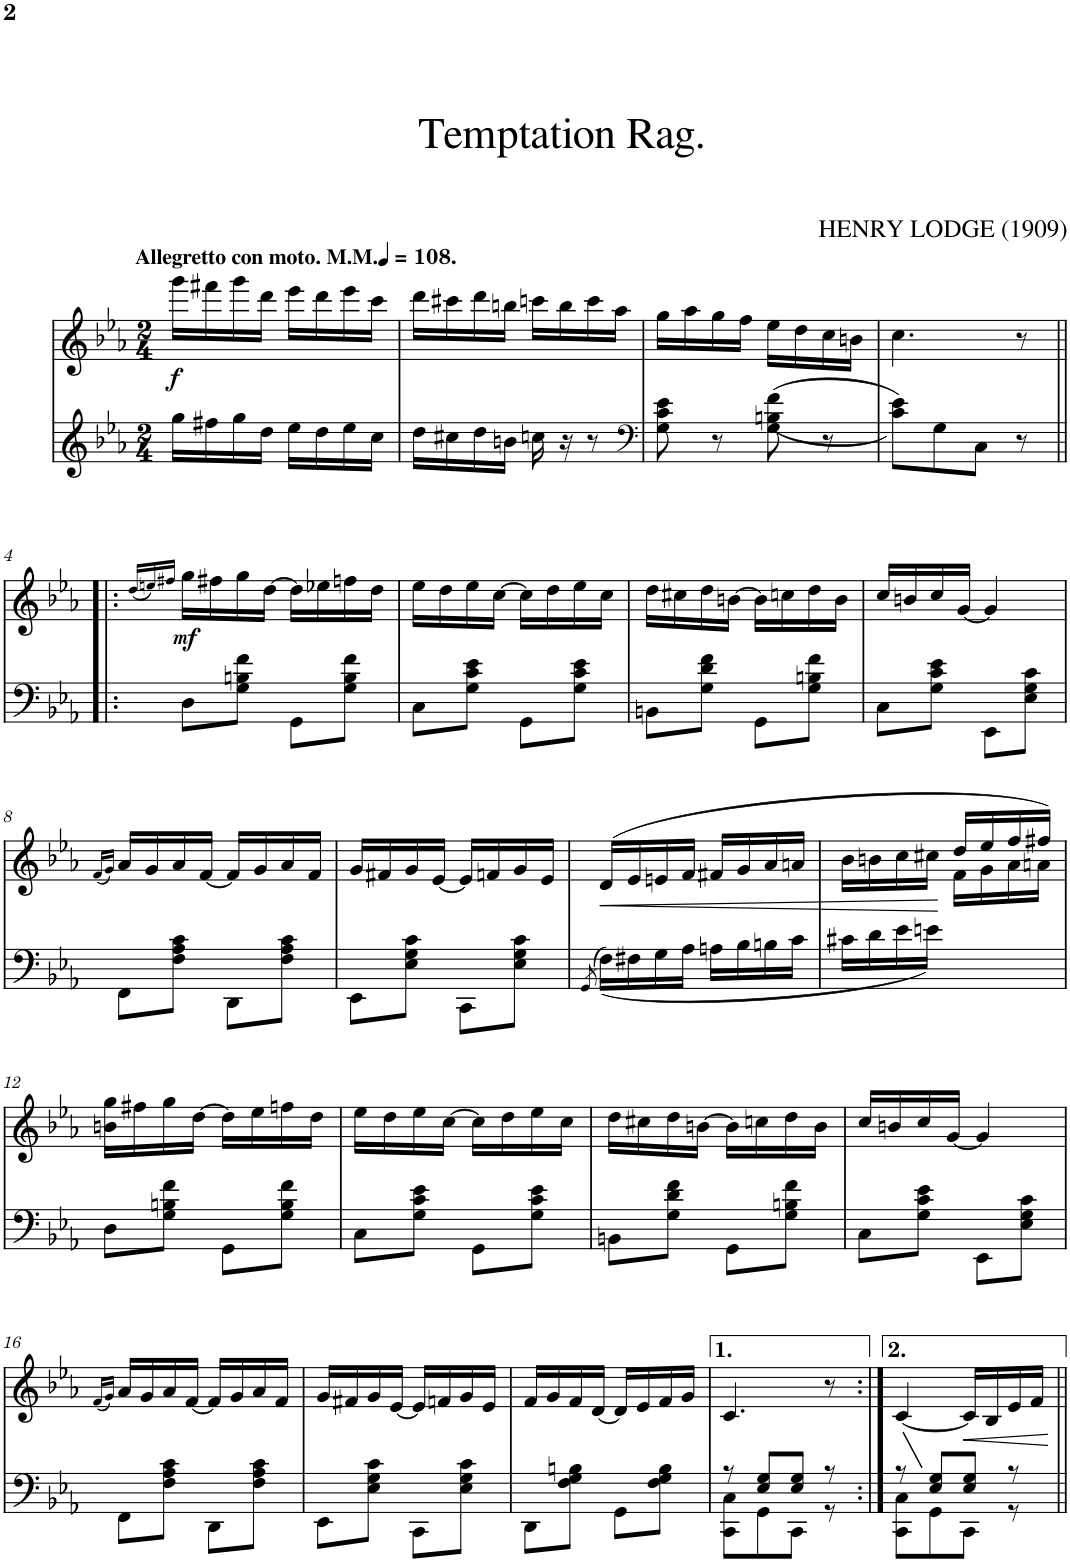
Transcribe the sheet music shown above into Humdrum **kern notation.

**kern	**kern	**dynam
*part2	*part1	*part1
*staff2	*staff1	*staff1
*I"Piano	*I"Piano	*
*I'Pno	*I'Pno	*
*clefG2	*clefG2	*
*k[b-e-a-]	*k[b-e-a-]	*
*E-:	*E-:	*
*M2/4	*M2/4	*
*MM108	*MM108	*
=1	=1	=1
!	!LO:TX:a:B:t=Allegretto con moto. M.M.	!
!	!LO:TX:a:B:t=.	!
!	!	!LO:DY:b
16gg\LL	16ggg\LL	f
16ff#X\	16fff#X\	.
16gg\	16ggg\	.
16dd\JJ	16ddd\JJ	.
16ee-\LL	16eee-\LL	.
16dd\	16ddd\	.
16ee-\	16eee-\	.
16cc\JJ	16ccc\JJ	.
=1X1	=1X1	=1X1
16dd\LL	16ddd\LL	.
16cc#X\	16ccc#X\	.
16dd\	16ddd\	.
16bn\JJ	16bbn\JJ	.
16ccn\	16cccn\LL	.
16r	16bb\	.
8r	16ccc\	.
.	16aa-\JJ	.
=2	=2	=2
*clefF4	*	*
8G\ 8c\ 8e-\	16gg\LL	.
.	16aa-\	.
8r	16gg\	.
.	16ff\JJ	.
((<8G\ 8Bn\ 8f\	16ee-\LL	.
.	16dd\	.
8r	16cc\	.
.	16bn\JJ	.
=3	=3	=3
8c\ 8e-\L))	4.cc\	.
8G\	.	.
8C\J	.	.
8r	8r	.
!!LO:LB:g=z
=4!|:	=4!|:	=4!|:
.	(16qdd/LL	.
.	16qeen/)	.
.	16qff#X/JJ	.
!	!	!LO:DY:b
8D\L	16gg\LL	mf
.	16ff#X\	.
8G\ 8Bn\ 8f\J	16gg\	.
.	[16dd\JJ	.
8GG\L	16dd\LL]	.
.	16ee-X\	.
8G\ 8B\ 8f\J	16ffn\	.
.	16dd\JJ	.
=5	=5	=5
8C\L	16ee-\LL	.
.	16dd\	.
8G\ 8c\ 8e-\J	16ee-\	.
.	[16cc\JJ	.
8GG\L	16cc\LL]	.
.	16dd\	.
8G\ 8c\ 8e-\J	16ee-\	.
.	16cc\JJ	.
=6	=6	=6
8BBn\L	16dd\LL	.
.	16cc#X\	.
8G\ 8d\ 8f\J	16dd\	.
.	[16bn\JJ	.
8GG\L	16b\LL]	.
.	16ccn\	.
8G\ 8Bn\ 8f\J	16dd\	.
.	16b\JJ	.
=7	=7	=7
8C\L	16cc/LL	.
.	16bn/	.
8G\ 8c\ 8e-\J	16cc/	.
.	[16g/JJ	.
8EE-\L	4g/]	.
8E-\ 8G\ 8c\J	.	.
!!LO:LB:g=z
=8	=8	=8
.	(16qf/LL	.
.	16qg/JJ)	.
8FF\L	16a-/LL	.
.	16g/	.
8F\ 8A-\ 8c\J	16a-/	.
.	[16f/JJ	.
8DD\L	16f/LL]	.
.	16g/	.
8F\ 8A-\ 8c\J	16a-/	.
.	16f/JJ	.
=9	=9	=9
8EE-\L	16g/LL	.
.	16f#X/	.
8E-\ 8G\ 8c\J	16g/	.
.	[16e-/JJ	.
8CC\L	16e-/LL]	.
.	16fn/	.
8E-\ 8G\ 8c\J	16g/	.
.	16e-/JJ	.
=10	=10	=10
(>8qGG/	.	.
!	!	!LO:HP:b
(<16F\LL)	(16d/LL	<
16F#X\	16e-/	.
16G\	16en/	.
16A-\JJ	16f/JJ	.
16An\LL	16f#X/LL	.
16B-\	16g/	.
16Bn\	16a-/	.
16c\JJ	16an/JJ	.
=11	=11	=11
*	*^	*
16c#X\LL	16b-\LL	4ryy	.
16d\	16bn\	.	.
16e-\	16cc\	.	.
16en\JJ)	16cc#X\JJ	.	.
4ryy	16dd/LL	16f\LL	[
.	16ee-/	16g\	.
.	16ff/	16a-\	.
.	16ff#X/JJ)	16an\JJ	.
*	*v	*v	*
!!LO:LB:g=z
=12	=12	=12
8D\L	16bn\ 16gg\LL	.
.	16ff#X\	.
8G\ 8Bn\ 8f\J	16gg\	.
.	[16dd\JJ	.
8GG\L	16dd\LL]	.
.	16ee-\	.
8G\ 8B\ 8f\J	16ffn\	.
.	16dd\JJ	.
=13	=13	=13
8C\L	16ee-\LL	.
.	16dd\	.
8G\ 8c\ 8e-\J	16ee-\	.
.	[16cc\JJ	.
8GG\L	16cc\LL]	.
.	16dd\	.
8G\ 8c\ 8e-\J	16ee-\	.
.	16cc\JJ	.
=14	=14	=14
8BBn\L	16dd\LL	.
.	16cc#X\	.
8G\ 8d\ 8f\J	16dd\	.
.	[16bn\JJ	.
8GG\L	16b\LL]	.
.	16ccn\	.
8G\ 8Bn\ 8f\J	16dd\	.
.	16b\JJ	.
=15	=15	=15
8C\L	16cc/LL	.
.	16bn/	.
8G\ 8c\ 8e-\J	16cc/	.
.	[16g/JJ	.
8EE-\L	4g/]	.
8E-\ 8G\ 8c\J	.	.
!!LO:LB:g=z
=16	=16	=16
.	(16qf/LL	.
.	16qg/JJ)	.
8FF\L	16a-/LL	.
.	16g/	.
8F\ 8A-\ 8c\J	16a-/	.
.	[16f/JJ	.
8DD\L	16f/LL]	.
.	16g/	.
8F\ 8A-\ 8c\J	16a-/	.
.	16f/JJ	.
=17	=17	=17
8EE-\L	16g/LL	.
.	16f#X/	.
8E-\ 8G\ 8c\J	16g/	.
.	[16e-/JJ	.
8CC\L	16e-/LL]	.
.	16fn/	.
8E-\ 8G\ 8c\J	16g/	.
.	16e-/JJ	.
=18	=18	=18
8DD\L	16f/LL	.
.	16g/	.
8F\ 8G\ 8Bn\J	16f/	.
.	[16d/JJ	.
8GG\L	16d/LL]	.
.	16e-/	.
8F\ 8G\ 8B\J	16f/	.
.	16g/JJ	.
=19	=19	=19
*^	*	*
8r	8CC\ 8C\L	4.c/	.
8E-/ 8G/L	8GG\	.	.
8E-/ 8G/J	8CC\J	.	.
8r	8r	8r	.
=20:|!	=20:|!	=20:|!	=20:|!
8r	8CC\ 8C\L	[4c/	.
8E-/ 8G/L	8GG\	.	.
!	!	!	!LO:HP:b
8E-/ 8G/J	8CC\J	16c/LL]	<
.	.	16B-/	.
8r	8r	16e-/	.
.	.	16f/JJ	.
*v	*v	*	*
.	.	[
=||	=||	=||
*-	*-	*-
